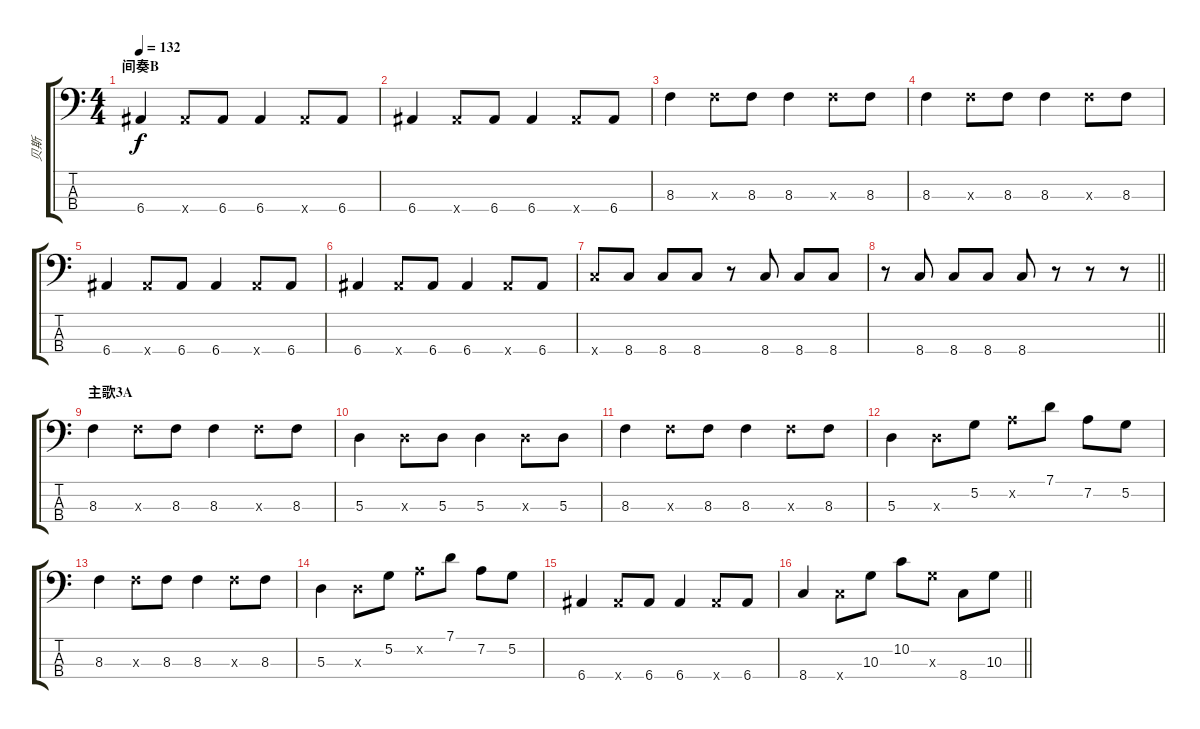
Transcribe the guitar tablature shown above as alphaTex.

\track ("贝斯" "贝斯") {instrument electricbassfinger}
\staff {score tabs}
\tuning (G2 D2 A1 E1) {hide}
\ts (4 4)
\section ("" "间奏B")
\tempo 132
\clef f4
\ks c
6.4.4{dy f} 6.4{x}.8 6.4.8 6.4.4 6.4{x}.8 6.4.8 |
6.4.4 6.4{x}.8 6.4.8 6.4.4 6.4{x}.8 6.4.8 |
8.3.4 8.3{x}.8 8.3.8 8.3.4 8.3{x}.8 8.3.8 |
8.3.4 8.3{x}.8 8.3.8 8.3.4 8.3{x}.8 8.3.8 |
6.4.4 6.4{x}.8 6.4.8 6.4.4 6.4{x}.8 6.4.8 |
6.4.4 6.4{x}.8 6.4.8 6.4.4 6.4{x}.8 6.4.8 |
8.4{x}.8 8.4.8 8.4.8 8.4.8 r.8 8.4.8 8.4.8 8.4.8 |
\barLineRight lightlight
r.8 8.4.8 8.4.8 8.4.8 8.4.8 r.8 r.8 r.8 |
\section ("" "主歌3A")
8.3.4 8.3{x}.8 8.3.8 8.3.4 8.3{x}.8 8.3.8 |
5.3.4 5.3{x}.8 5.3.8 5.3.4 5.3{x}.8 5.3.8 |
8.3.4 8.3{x}.8 8.3.8 8.3.4 8.3{x}.8 8.3.8 |
5.3.4 5.3{x}.8 5.2.8 7.2{x}.8 7.1.8 7.2.8 5.2.8 |
8.3.4 8.3{x}.8 8.3.8 8.3.4 8.3{x}.8 8.3.8 |
5.3.4 5.3{x}.8 5.2.8 7.2{x}.8 7.1.8 7.2.8 5.2.8 |
6.4.4 6.4{x}.8 6.4.8 6.4.4 6.4{x}.8 6.4.8 |
\barLineRight lightlight
8.4.4 8.4{x}.8 10.3.8 10.2.8 10.3{x}.8 8.4.8 10.3.8
